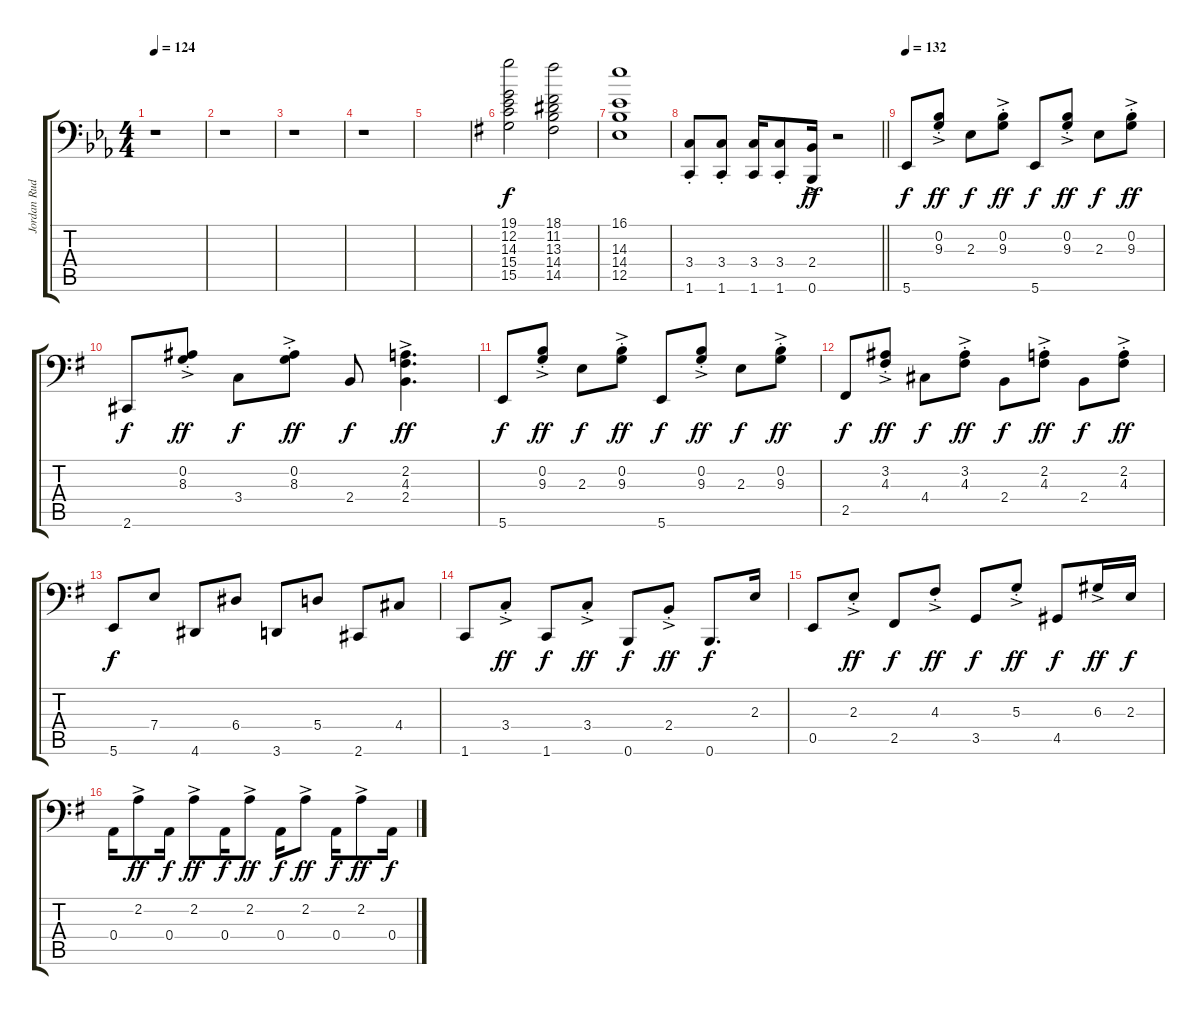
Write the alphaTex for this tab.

\track ("Jordan Rudess" "Jordan Rud") {instrument electricbassfinger}
\staff {score tabs}
\tuning (C3 G2 D2 A1 E1 B0) {hide}
\ts (4 4)
\tempo 124
\clef f4
\ks eb
r.1{dy f} |
r.1 |
r.1 |
r.1 |
|
\ks g
(19.1 12.2 14.3 15.4 15.5).2{volume 8 instrument choiraahs} (18.1 11.2 13.3 14.4 14.5).2 |
(16.1 14.3 14.4 12.5).1{volume 4} |
\barLineRight lightlight
(3.4{st} 1.6{st}).8{volume 12 instrument honkytonkpiano} (3.4{st} 1.6{st}).8 (3.4 1.6).16 (3.4{st} 1.6{st}).8 (2.4{ac} 0.6{ac}).16{dy ff} r.2 |
\tempo 132
5.6.8{dy f} (0.2{ac st} 9.3{ac st}).8{dy ff} 2.3.8{dy f} (0.2{ac st} 9.3{ac st}).8{dy ff} 5.6.8{dy f} (0.2{ac st} 9.3{ac st}).8{dy ff} 2.3.8{dy f} (0.2{ac st} 9.3{ac st}).8{dy ff} |
2.6.8{dy f} (0.2{ac st} 8.3{ac st}).8{dy ff} 3.4.8{dy f} (0.2{ac st} 8.3{ac st}).8{dy ff} 2.4.8{dy f} (2.2{ac} 4.3{ac} 2.4{ac}).4{d dy ff} |
5.6.8{dy f} (0.2{ac st} 9.3{ac st}).8{dy ff} 2.3.8{dy f} (0.2{ac st} 9.3{ac st}).8{dy ff} 5.6.8{dy f} (0.2{ac st} 9.3{ac st}).8{dy ff} 2.3.8{dy f} (0.2{ac st} 9.3{ac st}).8{dy ff} |
2.5.8{dy f} (3.2{ac st} 4.3{ac st}).8{dy ff} 4.4.8{dy f} (3.2{ac st} 4.3{ac st}).8{dy ff} 2.4.8{dy f} (2.2{ac st} 4.3{ac st}).8{dy ff} 2.4.8{dy f} (2.2{ac st} 4.3{ac st}).8{dy ff} |
5.6.8{dy f} 7.4.8 4.6.8 6.4.8 3.6.8 5.4.8 2.6.8 4.4.8 |
1.6.8 3.4{ac st}.8{dy ff} 1.6.8{dy f} 3.4{ac st}.8{dy ff} 0.6.8{dy f} 2.4{ac st}.8{dy ff} 0.6.8{d dy f} 2.3.16 |
0.5.8 2.3{ac st}.8{dy ff} 2.5.8{dy f} 4.3{ac st}.8{dy ff} 3.5.8{dy f} 5.3{ac st}.8{dy ff} 4.5.8{dy f} 6.3{ac}.16{dy ff} 2.3.16{dy f} |
0.4.16 2.2{ac}.8{dy ff} 0.4.16{dy f} 2.2{ac}.8{dy ff} 0.4.16{dy f} 2.2{ac}.8{dy ff} 0.4.16{dy f} 2.2{ac}.8{dy ff} 0.4.16{dy f} 2.2{ac}.8{dy ff} 0.4.16{dy f}
